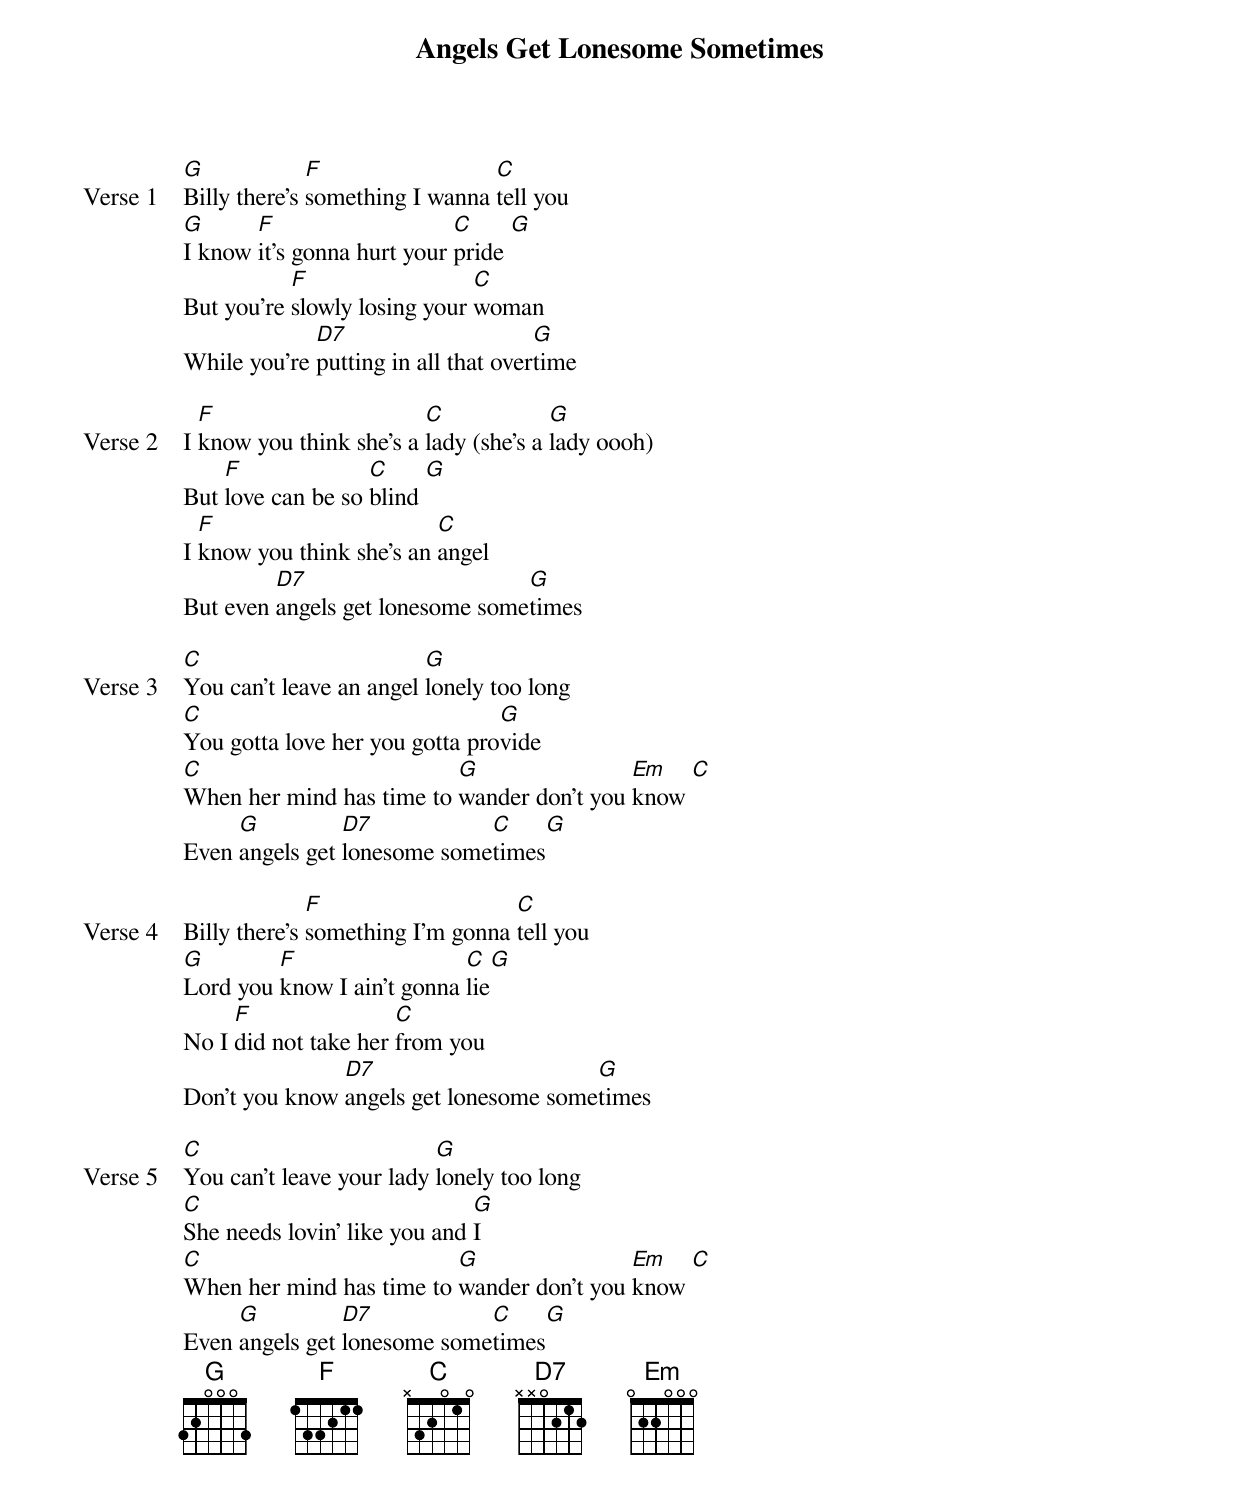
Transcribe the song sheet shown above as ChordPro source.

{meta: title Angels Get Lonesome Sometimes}
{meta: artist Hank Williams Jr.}
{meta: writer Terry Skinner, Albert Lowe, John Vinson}

{start_of_verse: Verse 1}
[G]Billy there's [F]something I wanna [C]tell you
[G]I know [F]it's gonna hurt your [C]pride [G]
But you're [F]slowly losing your [C]woman
While you're [D7]putting in all that over[G]time
{end_of_verse}

{start_of_verse: Verse 2}
I [F]know you think she's a [C]lady (she's a [G]lady oooh)
But [F]love can be so [C]blind [G]
I [F]know you think she's an [C]angel
But even [D7]angels get lonesome some[G]times
{end_of_verse}

{start_of_verse: Verse 3}
[C]You can't leave an angel [G]lonely too long
[C]You gotta love her you gotta pro[G]vide
[C]When her mind has time to [G]wander don't you [Em]know [C]
Even [G]angels get [D7]lonesome some[C]times[G]
{end_of_verse}

{start_of_verse: Verse 4}
Billy there's [F]something I'm gonna [C]tell you
[G]Lord you [F]know I ain't gonna [C]lie[G]
No I [F]did not take her [C]from you
Don't you know [D7]angels get lonesome some[G]times
{end_of_verse}

{start_of_verse: Verse 5}
[C]You can't leave your lady [G]lonely too long
[C]She needs lovin' like you and [G]I
[C]When her mind has time to [G]wander don't you [Em]know [C]
Even [G]angels get [D7]lonesome some[C]times[G]
{end_of_verse}
